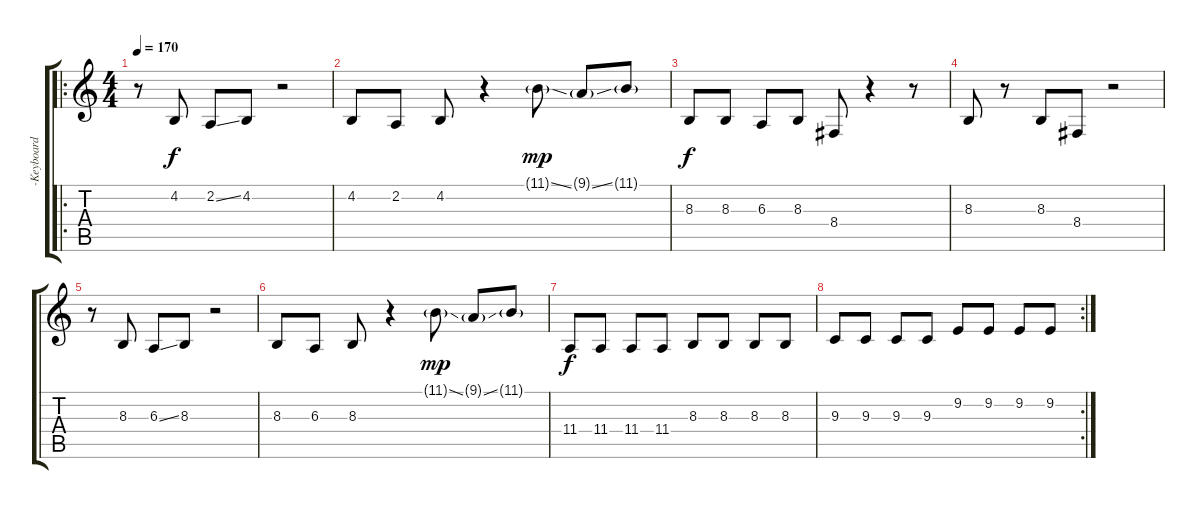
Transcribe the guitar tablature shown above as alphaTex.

\track ("-Keyboard melodies-" "-Keyboard ") {instrument oboe}
\staff {score tabs}
\tuning (C4 G3 Eb3 Bb2 F2 C2) {hide}
\ro
\ts (4 4)
\tempo 170
\clef g2
\ks c
r.8{dy p} 4.2.8{dy f} 2.2{ss}.8 4.2.8 r.2 |
4.2.8 2.2.8 4.2.8 r.4 11.1{ss g}.8{dy mp} 9.1{ss g}.8 11.1{g}.8 |
8.3.8{dy f} 8.3.8 6.3.8 8.3.8 8.4.8 r.4 r.8 |
8.3.8 r.8 8.3.8 8.4.8 r.2 |
r.8 8.3.8 6.3{ss}.8 8.3.8 r.2 |
8.3.8 6.3.8 8.3.8 r.4 11.1{ss g}.8{dy mp} 9.1{ss g}.8 11.1{g}.8 |
11.4.8{dy f} 11.4.8 11.4.8 11.4.8 8.3.8 8.3.8 8.3.8 8.3.8 |
\rc 2
9.3.8 9.3.8 9.3.8 9.3.8 9.2.8 9.2.8 9.2.8 9.2.8
